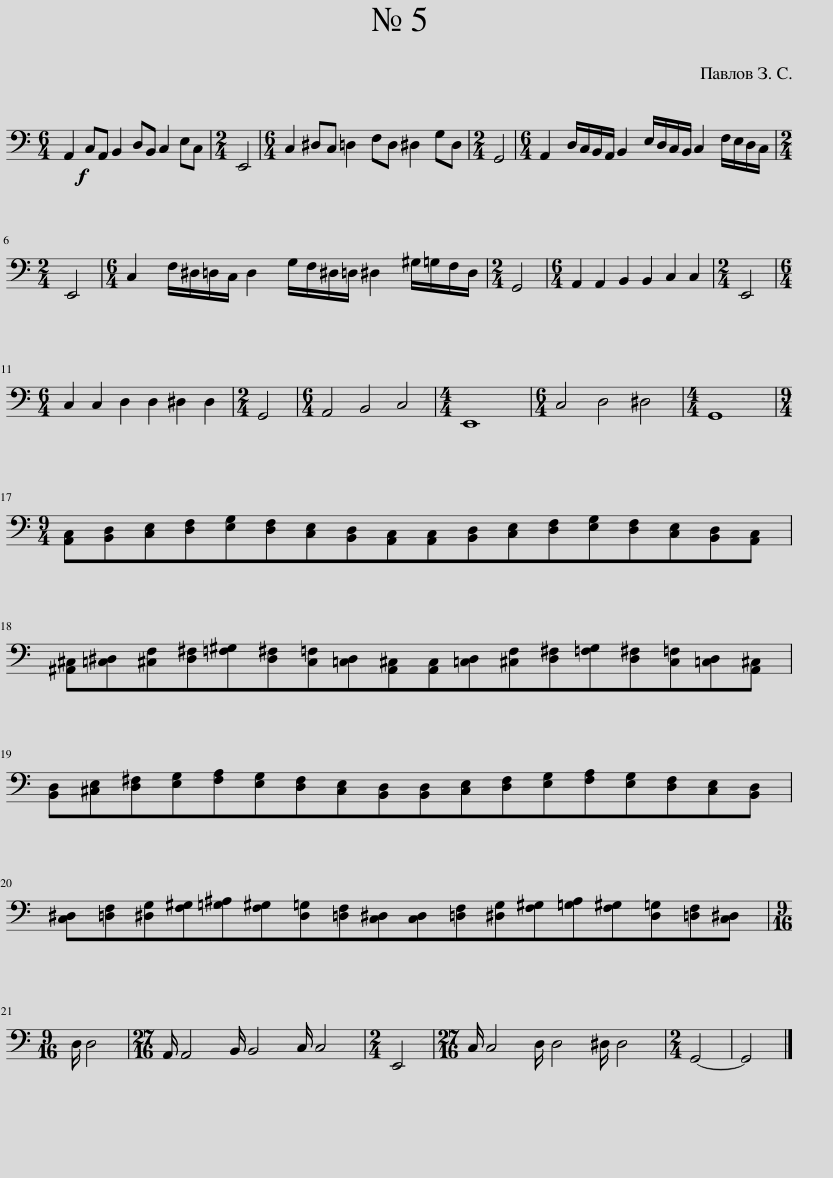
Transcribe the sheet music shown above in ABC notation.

X:1
L:1/8
M:6/4
I:linebreak $
K:C
V:1 bass
V:1
 A,,2!f! C,A,, B,,2 D,B,, C,2 E,C, |[M:2/4] E,,4 |[M:6/4] C,2 ^D,C, =D,2 F,D, ^D,2 G,D, |[M:2/4] G,,4 |[M:6/4] A,,2 D,/C,/B,,/A,,/ B,,2 E,/D,/C,/B,,/ C,2 F,/E,/D,/C,/ |$ %5
[M:2/4] E,,4 |[M:6/4] C,2 F,/^D,/=D,/C,/ D,2 G,/F,/^D,/=D,/ ^D,2 ^G,/=G,/F,/D,/ |[M:2/4] G,,4 |[M:6/4] A,,2 A,,2 B,,2 B,,2 C,2 C,2 |[M:2/4] E,,4 |$ %10
[M:6/4] C,2 C,2 D,2 D,2 ^D,2 D,2 |[M:2/4] G,,4 |[M:6/4] A,,4 B,,4 C,4 |[M:4/4] E,,8 |[M:6/4] C,4 D,4 ^D,4 | %15
[M:4/4] G,,8 |$[M:9/4] [A,,C,][B,,D,][C,E,][D,F,][E,G,][D,F,][C,E,][B,,D,][A,,C,][A,,C,][B,,D,][C,E,][D,F,][E,G,][D,F,][C,E,][B,,D,][A,,C,] |$ [^A,,^C,][=C,^D,][^C,F,][D,^F,][=F,^G,][D,^F,][C,=F,][=C,D,][A,,^C,][A,,C,][=C,D,][^C,F,][D,^F,][=F,G,][D,^F,][C,=F,][=C,D,][A,,^C,] |$ [B,,D,][^C,E,][D,^F,][E,G,][F,A,][E,G,][D,F,][C,E,][B,,D,][B,,D,][C,E,][D,F,][E,G,][F,A,][E,G,][D,F,][C,E,][B,,D,] |$ [C,^D,][=D,F,][^D,G,][F,^G,][=G,^A,][F,^G,][D,=G,][=D,F,][C,^D,][C,D,][=D,F,][^D,G,][F,^G,][=G,A,][F,^G,][D,=G,][=D,F,][C,^D,] |$ %20
[M:9/16] D,/ D,4 |[M:27/16] A,,/ A,,4 B,,/ B,,4 C,/ C,4 |[M:2/4] E,,4 |[M:27/16] C,/ C,4 D,/ D,4 ^D,/ D,4 |[M:2/4] G,,4- | %25
 G,,4 |] %26
